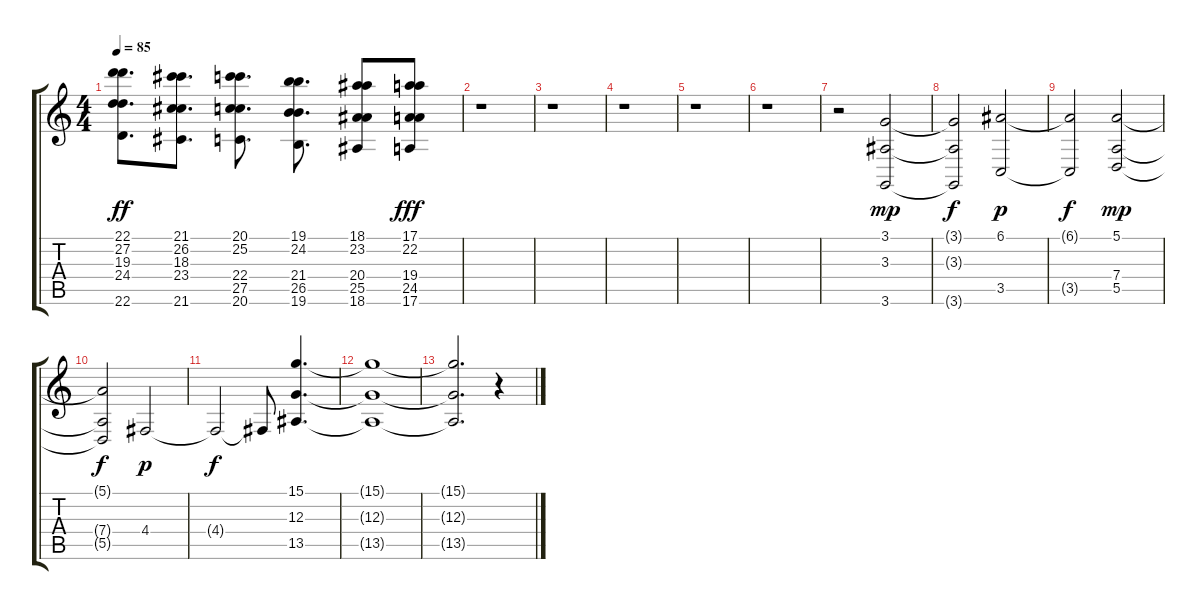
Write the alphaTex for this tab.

\track "" {instrument stringensemble1}
\staff {score tabs}
\tuning (E4 B3 G3 D3 A2 E2) {hide}
\ts (4 4)
\tempo 85
\clef g2
\ks c
(22.1 27.2 19.3 24.4 22.6).8{d dy ff} (21.1 26.2 18.3 23.4 21.6).8{d} (20.1 25.2 22.4 27.5 20.6).8{d} (19.1 24.2 21.4 26.5 19.6).8{d} (18.1 23.2 20.4 25.5 18.6).8 (17.1 22.2 19.4 24.5 17.6).8{dy fff} |
r.1 |
r.1 |
r.1 |
r.1 |
r.1 |
r.2 (3.1 3.3 3.6).2{dy mp} |
(3.1{t} 3.3{t} 3.6{t}).2{dy f} (6.1 3.5).2{dy p} |
(6.1{t} 3.5{t}).2{dy f} (5.1 7.4 5.5).2{dy mp} |
(5.1{t} 7.4{t} 5.5{t}).2{dy f} 4.4.2{dy p} |
4.4{t}.2{dy f} 4.4{t}.8 (15.1 12.3 13.5).4{d} |
(15.1{t} 12.3{t} 13.5{t}).1 |
(15.1{t} 12.3{t} 13.5{t}).2{d} r.4
